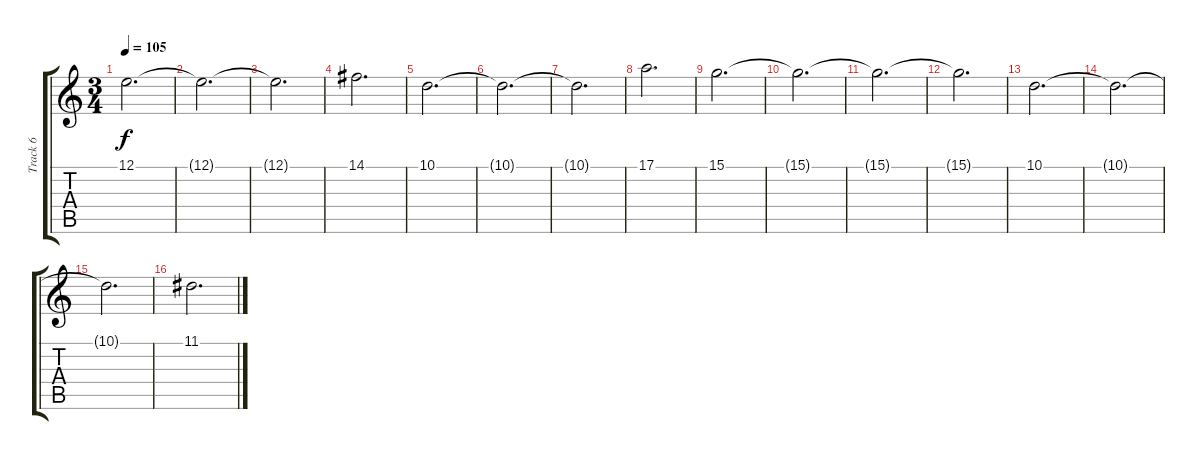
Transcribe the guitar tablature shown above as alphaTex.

\track ("Track 6" "Track 6") {instrument stringensemble1}
\staff {score tabs}
\tuning (E4 B3 G3 D3 A2 E2) {hide}
\ts (3 4)
\tempo 105
\clef g2
\ks c
12.1.2{d dy f} |
12.1{t}.2{d} |
12.1{t}.2{d} |
14.1.2{d} |
10.1.2{d} |
10.1{t}.2{d} |
10.1{t}.2{d} |
17.1.2{d} |
15.1.2{d} |
15.1{t}.2{d} |
15.1{t}.2{d} |
15.1{t}.2{d} |
10.1.2{d} |
10.1{t}.2{d} |
10.1{t}.2{d} |
11.1.2{d}
